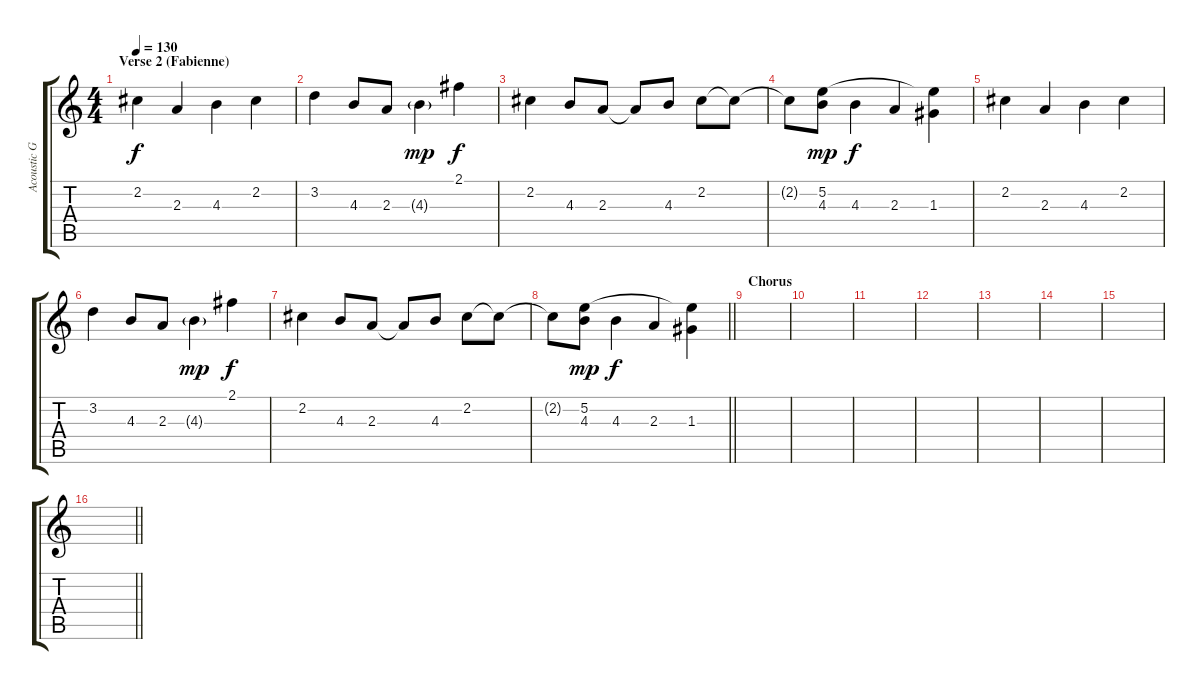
\track ("Acoustic Guitar" "Acoustic G") {instrument acousticguitarsteel}
\staff {score tabs}
\tuning (E4 B3 G3 D3 A2 E2) {hide}
\ts (4 4)
\section ("" "Verse 2 (Fabienne)")
\tempo 130
\clef g2
\ks c
2.2.4{dy f instrument acousticguitarsteel} 2.3.4 4.3.4 2.2.4 |
3.2.4 4.3.8 2.3.8 4.3{g}.4{dy mp} 2.1.4{dy f} |
2.2.4 4.3.8 2.3.8 2.3{t}.8 4.3.8 2.2.8 2.2{t}.8 |
2.2{t}.8 (5.2 4.3).8{dy mp} 4.3.4{dy f} 2.3.4 (5.2{t} 1.3).4 |
2.2.4{instrument acousticguitarsteel} 2.3.4 4.3.4 2.2.4 |
3.2.4 4.3.8 2.3.8 4.3{g}.4{dy mp} 2.1.4{dy f} |
2.2.4 4.3.8 2.3.8 2.3{t}.8 4.3.8 2.2.8 2.2{t}.8 |
\barLineRight lightlight
2.2{t}.8 (5.2 4.3).8{dy mp} 4.3.4{dy f} 2.3.4 (5.2{t} 1.3).4 |
\section ("" "Chorus")
|
|
|
|
|
|
|
\barLineRight lightlight
